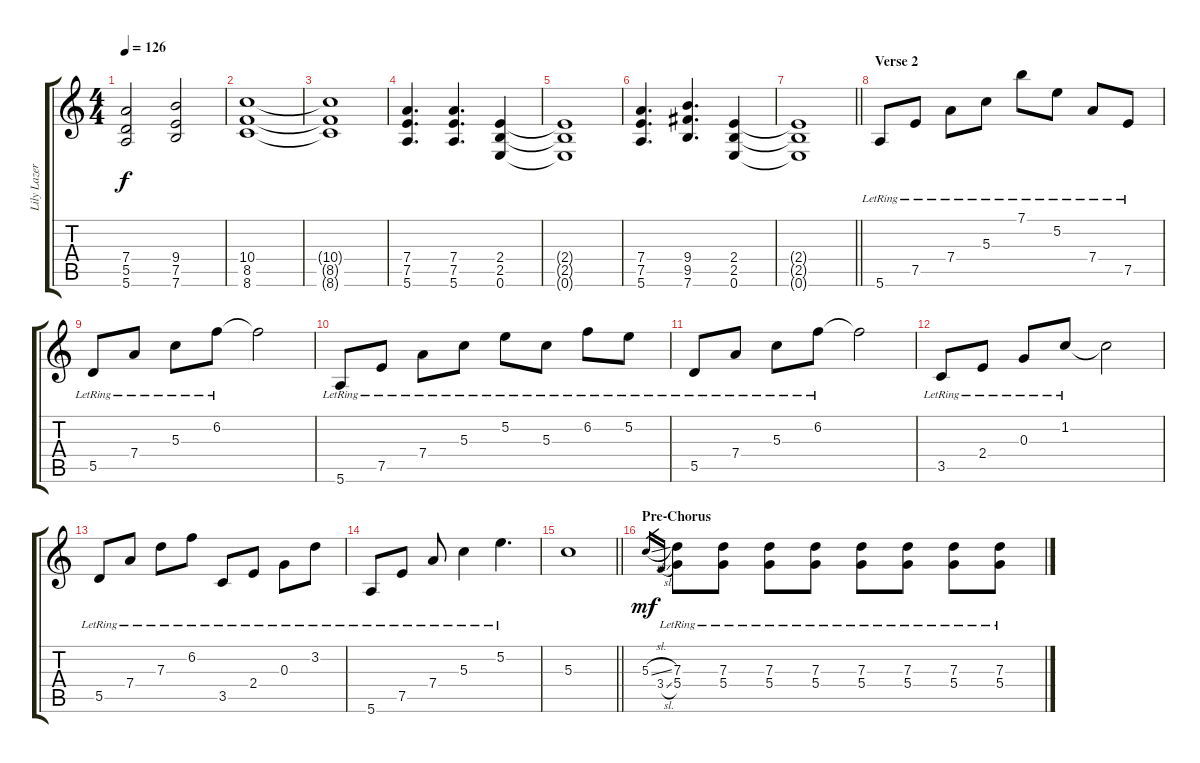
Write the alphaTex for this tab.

\track ("Lily Lazer (Guitar)" "Lily Lazer") {instrument distortionguitar}
\staff {score tabs}
\tuning (E4 B3 G3 D3 A2 E2) {hide}
\ts (4 4)
\tempo 126
\clef g2
\ks c
(7.4{t} 5.5{t} 5.6{t}).2{dy f} (9.4 7.5 7.6).2 |
(10.4 8.5 8.6).1 |
(10.4{t} 8.5{t} 8.6{t}).1 |
(7.4 7.5 5.6).4{d} (7.4 7.5 5.6).4{d} (2.4 2.5 0.6).4 |
(2.4{t} 2.5{t} 0.6{t}).1 |
(7.4 7.5 5.6).4{d} (9.4 9.5 7.6).4{d} (2.4 2.5 0.6).4 |
\barLineRight lightlight
(2.4{t} 2.5{t} 0.6{t}).1 |
\section ("" "Verse 2")
5.6{lr}.8{instrument electricguitarjazz} 7.5{lr}.8 7.4{lr}.8 5.3{lr}.8 7.1{lr}.8{balance 5} 5.2{lr}.8 7.4{lr}.8 7.5{lr}.8 |
5.5{lr}.8{balance 8} 7.4{lr}.8 5.3{lr}.8 6.2{lr}.8 6.2{t}.2 |
5.6{lr}.8 7.5{lr}.8 7.4{lr}.8 5.3{lr}.8 5.2{lr}.8{balance 5} 5.3{lr}.8 6.2{lr}.8 5.2{lr}.8 |
5.5{lr}.8{balance 8} 7.4{lr}.8 5.3{lr}.8 6.2{lr}.8 6.2{t}.2 |
3.5{lr}.8 2.4{lr}.8 0.3{lr}.8 1.2{lr}.8 1.2{t}.2 |
5.5{lr}.8 7.4{lr}.8 7.3{lr}.8 6.2{lr}.8 3.5{lr}.8 2.4{lr}.8 0.3{lr}.8 3.2{lr}.8 |
5.6{lr}.8 7.5{lr}.8 7.4{lr}.8 5.3{lr}.4 5.2{lr}.4{d} |
\barLineRight lightlight
5.3.1 |
\section ("" "Pre-Chorus")
5.3{sl}.16{gr dy mf} 3.4{sl}.16{gr} (7.3{lr} 5.4{lr}).8{instrument distortionguitar} (7.3{lr} 5.4{lr}).8 (7.3{lr} 5.4{lr}).8 (7.3{lr} 5.4{lr}).8 (7.3{lr} 5.4{lr}).8 (7.3{lr} 5.4{lr}).8 (7.3{lr} 5.4{lr}).8 (7.3{lr} 5.4{lr}).8
